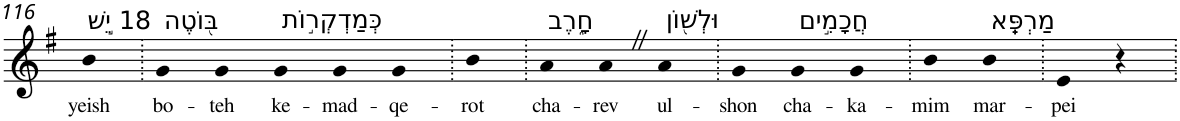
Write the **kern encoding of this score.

**kern	**text
*part1	*part1
*staff1	*staff1
*I"Piano	*
*I'Pno	*
!!LO:PB:g=z
*clefG2	*
*k[f#]	*
*G:	*
=116	=116
!LO:TX:a:t=18 יֵ֣שׁ	!
!	!LO:LY:b
4b	yeish
=117.	=117.
!LO:TX:a:t=בּ֭וֹטֶה	!
!	!LO:LY:b
4g	bo-
!	!LO:LY:b
4g	-teh
!LO:TX:a:t=כְּמַדְקְר֣וֹת	!
!	!LO:LY:b
4g	ke-
!	!LO:LY:b
4g	-mad-
!	!LO:LY:b
4g	-qe-
=118.	=118.
!	!LO:LY:b
4b	-rot
=119.	=119.
!LO:TX:a:t=חָ֑רֶב	!
!	!LO:LY:b
4a	cha-
!	!LO:LY:b
4aZ	-rev
!LO:TX:a:t=וּלְשׁ֖וֹן	!
!	!LO:LY:b
4a	ul-
=120.	=120.
!	!LO:LY:b
4g	-shon
!LO:TX:a:t=חֲכָמִ֣ים	!
!	!LO:LY:b
4g	cha-
!	!LO:LY:b
4g	-ka-
=121.	=121.
!	!LO:LY:b
4b	-mim
!LO:TX:a:t=מַרְפֵּֽא	!
!	!LO:LY:b
4b	mar-
=122.	=122.
!	!LO:LY:b
4e	-pei
4r	.
=.	=.
*-	*-
